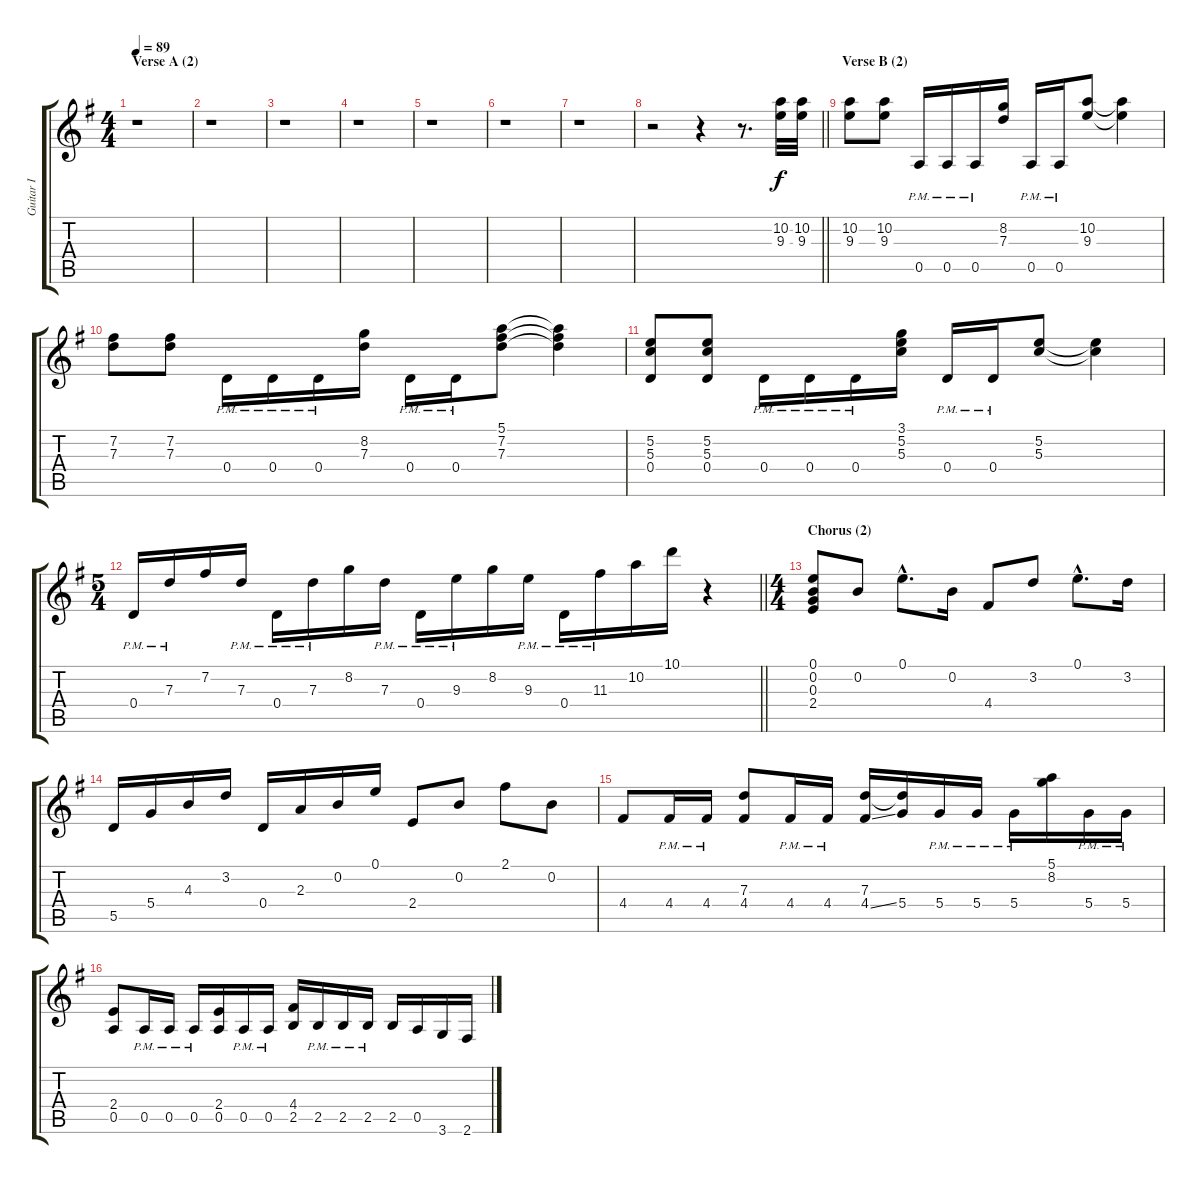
\track ("Guitar I" "Guitar I") {instrument distortionguitar}
\staff {score tabs}
\tuning (E4 B3 G3 D3 A2 E2) {hide}
\ts (4 4)
\section ("" "Verse A (2)")
\tempo 89
\clef g2
\ks g
r.1{dy f} |
r.1 |
r.1 |
r.1 |
r.1 |
r.1 |
r.1 |
\barLineRight lightlight
r.2 r.4 r.8{d} (10.2 9.3).32 (10.2 9.3).32 |
\section ("" "Verse B (2)")
(10.2 9.3).8 (10.2 9.3).8 0.5{pm}.16 0.5{pm}.16 0.5{pm}.16 (8.2 7.3).16 0.5{pm}.16 0.5{pm}.16 (10.2 9.3).8 (10.2{t} 9.3{t}).4 |
(7.2 7.3).8 (7.2 7.3).8 0.4{pm}.16 0.4{pm}.16 0.4{pm}.16 (8.2 7.3).16 0.4{pm}.16 0.4{pm}.16 (5.1 7.2 7.3).8 (5.1{t} 7.2{t} 7.3{t}).4 |
(5.2 5.3 0.4).8 (5.2 5.3 0.4).8 0.4{pm}.16 0.4{pm}.16 0.4{pm}.16 (3.1 5.2 5.3).16 0.4{pm}.16 0.4{pm}.16 (5.2 5.3).8 (5.2{t} 5.3{t}).4 |
\ts (5 4)
\barLineRight lightlight
0.4{pm}.16 7.3{pm}.16 7.2.16 7.3{pm}.16 0.4{pm}.16 7.3{pm}.16 8.2.16 7.3{pm}.16 0.4{pm}.16 9.3{pm}.16 8.2.16 9.3{pm}.16 0.4{pm}.16 11.3{pm}.16 10.2.16 10.1.16 r.4 |
\ts (4 4)
\section ("" "Chorus (2)")
(0.1 0.2 0.3 2.4).8 0.2.8 0.1{hac}.8{d} 0.2.16 4.4.8 3.2.8 0.1{hac}.8{d} 3.2.16 |
5.5.16 5.4.16 4.3.16 3.2.16 0.4.16 2.3.16 0.2.16 0.1.16 2.4.8 0.2.8 2.1.8 0.2.8 |
4.4.8 4.4{pm}.16 4.4{pm}.16 (7.3 4.4).8 4.4{pm}.16 4.4{pm}.16 (7.3 4.4{ss}).16 (7.3{t} 5.4).16 5.4{pm}.16 5.4{pm}.16 5.4{pm}.16 (5.1 8.2).16 5.4{pm}.16 5.4{pm}.16 |
(2.4 0.5).8 0.5{pm}.16 0.5{pm}.16 0.5{pm}.16 (2.4 0.5).16 0.5{pm}.16 0.5{pm}.16 (4.4 2.5).16 2.5{pm}.16 2.5{pm}.16 2.5{pm}.16 2.5.16 0.5.16 3.6.16 2.6.16
